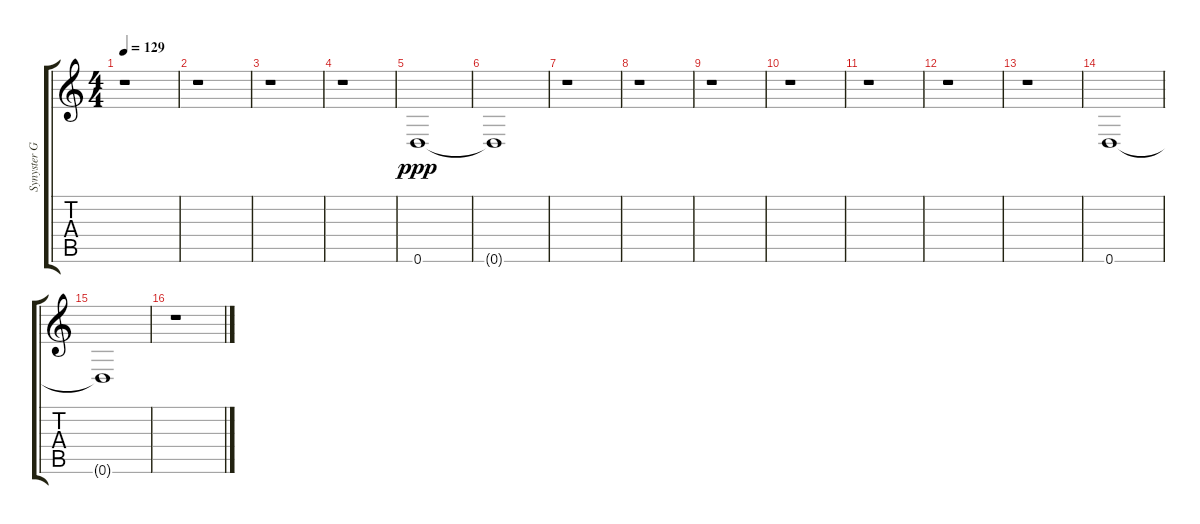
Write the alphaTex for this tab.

\track ("Synyster Gates (Rhythm)" "Synyster G") {instrument distortionguitar}
\staff {score tabs}
\tuning (E4 B3 G3 D3 A2 D2) {hide}
\ts (4 4)
\tempo 129
\clef g2
\ks c
r.1{dy ppp} |
r.1 |
r.1 |
r.1 |
0.6.1 |
0.6{t}.1 |
r.1 |
r.1 |
r.1 |
r.1 |
r.1 |
r.1 |
r.1 |
0.6.1 |
0.6{t}.1 |
r.1
